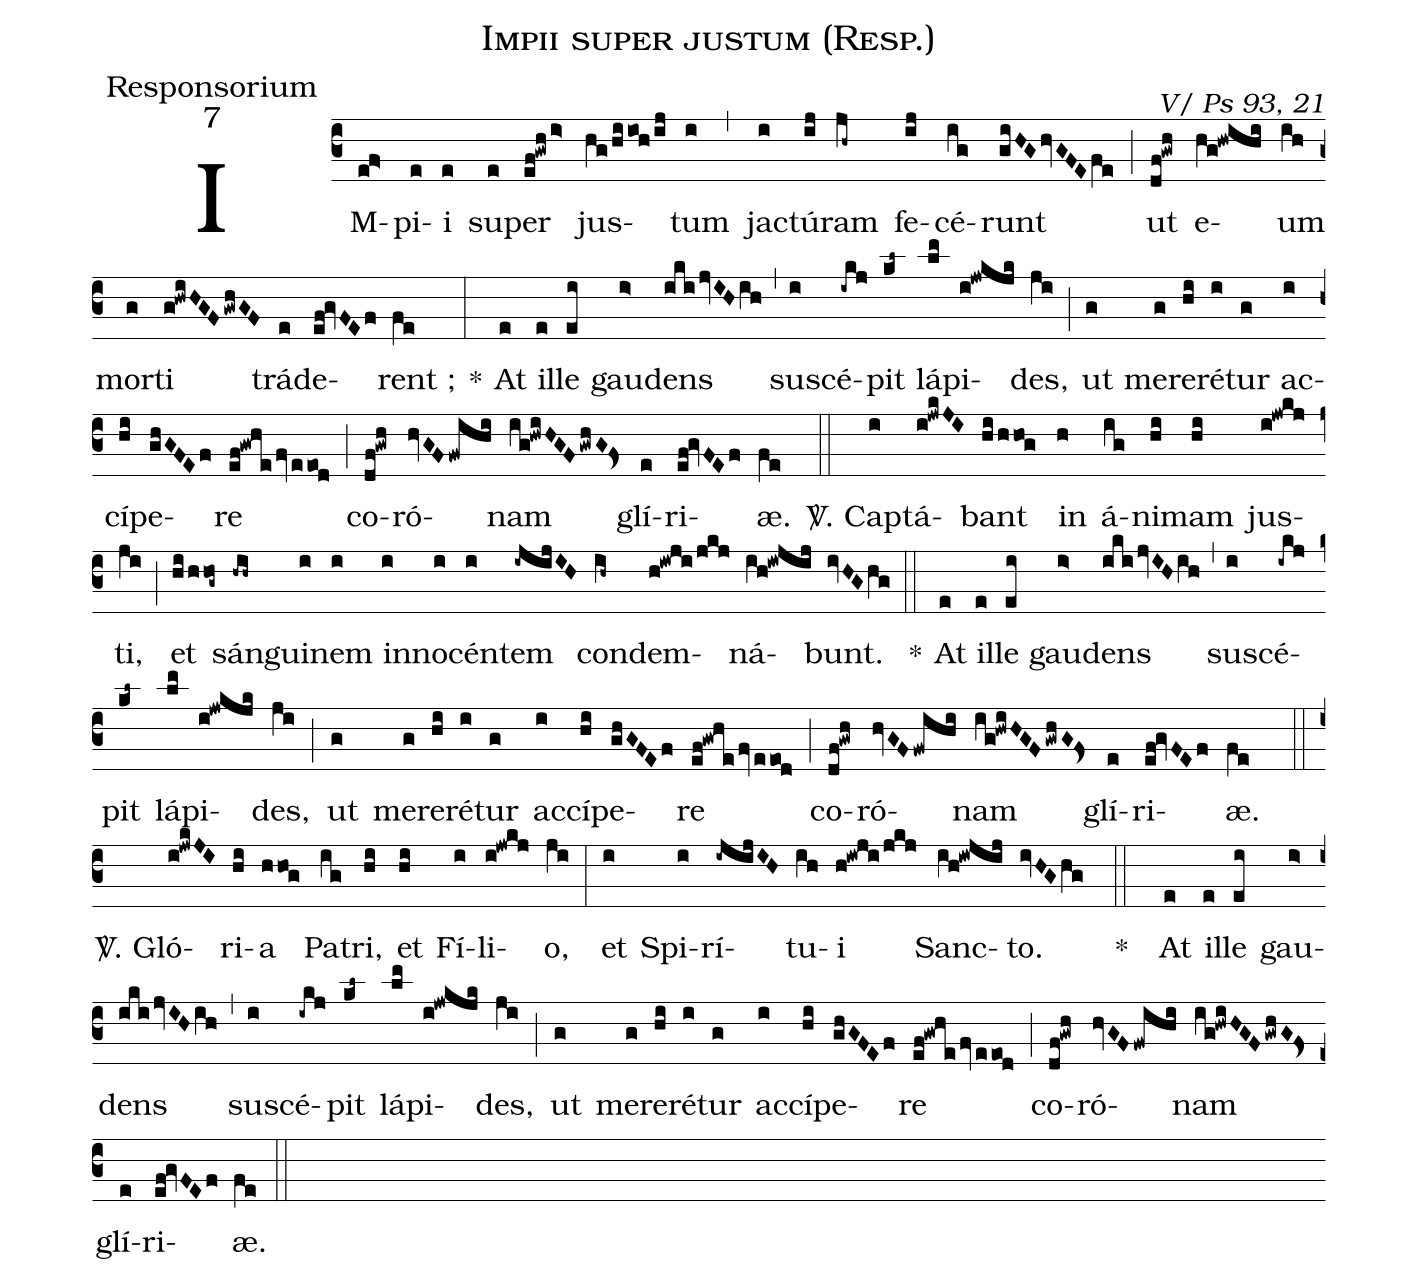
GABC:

name:Impii super justum (Resp.);
office-part:Responsorium;
mode:7;
commentary:V/ Ps 93, 21;
%%
(c3)IM(ef>)pi(e)i(e) su(e)per(ef!gwh/i>) jus(hg/hiioh/ij)tum(i) (,) jac(i)tú(ij)ram(jh~) fe(ij)cé(ig)runt(giHGhvGFEfe) (;) ut(df!gwh) e(hg!hwihi)um(ih) mor(g)ti(g!hwiHGF/gwhGF) trá(e)de(ef!gvFEf)rent ;(fe) *(:) At(e) il(e)le(ei) gau(i>)dens(iki/jvIHih) (,) su(i)scé(-ikj)pit(kl~) lá(lm)pi(i!jwkjk)des,(ji) (;) ut(g) me(g)re(hi)ré(i)tur(g) ac(i)cí(hi)pe(ghGFEf)re(ef!gwhe/fv/eeod) (;) co(df!gwh)ró(hvGF/fwihi)nam(ig!hwiHGF/gwhG!Fs>) glí(e)ri(ef!gvFEf)æ.(fe) (::)

<sp>V/</sp>. Cap(i)tá(i!jwkJI)bant(hi/hhog) in(h) á(ig)ni(hi)mam(hi) jus(i!jwkj)ti,(ji) (;) et(hi/hhog~) sán(-hih~)gui(i)nem(i) in(i)no(i)cén(i)tem(-ijijIH) con(ih~)dem(h!iwji/jkj)ná(ih!iwjij)bunt.(ivHGhg) (::)
*() At(e) il(e)le(ei) gau(i>)dens(iki/jvIHih) (,) su(i)scé(-ikj)pit(kl~) lá(lm)pi(i!jwkjk)des,(ji) (;) ut(g) me(g)re(hi)ré(i)tur(g) ac(i)cí(hi)pe(ghGFEf)re(ef!gwhe/fv/eeod) (;) co(df!gwh)ró(hvGF/fwihi)nam(ig!hwiHGF/gwhG!Fs>) glí(e)ri(ef!gvFEf)æ.(fe) (::)

<sp>V/</sp>. Gló(i!jwkJI)ri(hi)a(hhog) Pa(ig)tri,(hi) et(hi) Fí(i)li(i!jwkj)o,(ji) (:) et(i) Spi(i)rí(-ijijIH)tu(ih)i(h!iwji/jkj) Sanc(ih!iwjij)to.(ivHGhg) ( ::)
*() At(e) il(e)le(ei) gau(i>)dens(iki/jvIHih) (,) su(i)scé(-ikj)pit(kl~) lá(lm)pi(i!jwkjk)des,(ji) (;) ut(g) me(g)re(hi)ré(i)tur(g) ac(i)cí(hi)pe(ghGFEf)re(ef!gwhe/fv/eeod) (;) co(df!gwh)ró(hvGF/fwihi)nam(ig!hwiHGF/gwhG!Fs>) glí(e)ri(ef!gvFEf)æ.(fe) (::)
